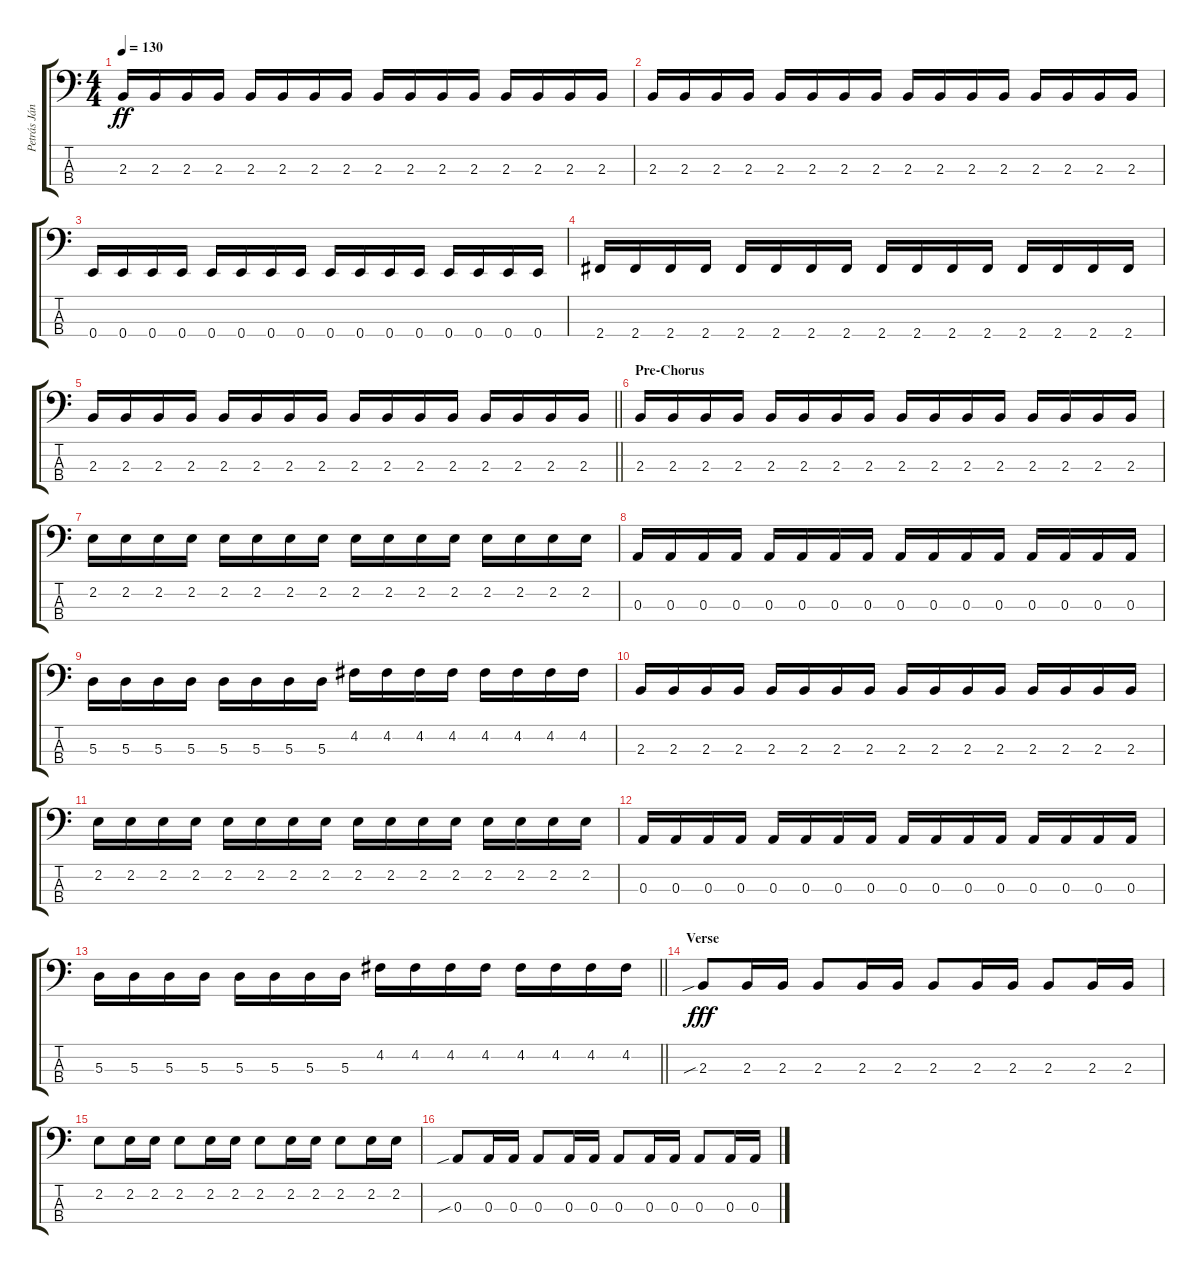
\track ("Petrás János-Bass" "Petrás Ján") {instrument electricbasspick}
\staff {score tabs}
\tuning (G2 D2 A1 E1) {hide}
\ts (4 4)
\tempo 130
\clef f4
\ks c
2.3.16{dy ff} 2.3.16 2.3.16 2.3.16 2.3.16 2.3.16 2.3.16 2.3.16 2.3.16 2.3.16 2.3.16 2.3.16 2.3.16 2.3.16 2.3.16 2.3.16 |
2.3.16 2.3.16 2.3.16 2.3.16 2.3.16 2.3.16 2.3.16 2.3.16 2.3.16 2.3.16 2.3.16 2.3.16 2.3.16 2.3.16 2.3.16 2.3.16 |
0.4.16 0.4.16 0.4.16 0.4.16 0.4.16 0.4.16 0.4.16 0.4.16 0.4.16 0.4.16 0.4.16 0.4.16 0.4.16 0.4.16 0.4.16 0.4.16 |
2.4.16 2.4.16 2.4.16 2.4.16 2.4.16 2.4.16 2.4.16 2.4.16 2.4.16 2.4.16 2.4.16 2.4.16 2.4.16 2.4.16 2.4.16 2.4.16 |
\barLineRight lightlight
2.3.16 2.3.16 2.3.16 2.3.16 2.3.16 2.3.16 2.3.16 2.3.16 2.3.16 2.3.16 2.3.16 2.3.16 2.3.16 2.3.16 2.3.16 2.3.16 |
\section ("" "Pre-Chorus")
2.3.16 2.3.16 2.3.16 2.3.16 2.3.16 2.3.16 2.3.16 2.3.16 2.3.16 2.3.16 2.3.16 2.3.16 2.3.16 2.3.16 2.3.16 2.3.16 |
2.2.16 2.2.16 2.2.16 2.2.16 2.2.16 2.2.16 2.2.16 2.2.16 2.2.16 2.2.16 2.2.16 2.2.16 2.2.16 2.2.16 2.2.16 2.2.16 |
0.3.16 0.3.16 0.3.16 0.3.16 0.3.16 0.3.16 0.3.16 0.3.16 0.3.16 0.3.16 0.3.16 0.3.16 0.3.16 0.3.16 0.3.16 0.3.16 |
5.3.16 5.3.16 5.3.16 5.3.16 5.3.16 5.3.16 5.3.16 5.3.16 4.2.16 4.2.16 4.2.16 4.2.16 4.2.16 4.2.16 4.2.16 4.2.16 |
2.3.16 2.3.16 2.3.16 2.3.16 2.3.16 2.3.16 2.3.16 2.3.16 2.3.16 2.3.16 2.3.16 2.3.16 2.3.16 2.3.16 2.3.16 2.3.16 |
2.2.16 2.2.16 2.2.16 2.2.16 2.2.16 2.2.16 2.2.16 2.2.16 2.2.16 2.2.16 2.2.16 2.2.16 2.2.16 2.2.16 2.2.16 2.2.16 |
0.3.16 0.3.16 0.3.16 0.3.16 0.3.16 0.3.16 0.3.16 0.3.16 0.3.16 0.3.16 0.3.16 0.3.16 0.3.16 0.3.16 0.3.16 0.3.16 |
\barLineRight lightlight
5.3.16 5.3.16 5.3.16 5.3.16 5.3.16 5.3.16 5.3.16 5.3.16 4.2.16 4.2.16 4.2.16 4.2.16 4.2.16 4.2.16 4.2.16 4.2.16 |
\section ("" "Verse ")
2.3{sib}.8{dy fff instrument electricbasspick} 2.3.16 2.3.16 2.3.8 2.3.16 2.3.16 2.3.8 2.3.16 2.3.16 2.3.8 2.3.16 2.3.16 |
2.2.8 2.2.16 2.2.16 2.2.8 2.2.16 2.2.16 2.2.8 2.2.16 2.2.16 2.2.8 2.2.16 2.2.16 |
0.3{sib}.8 0.3.16 0.3.16 0.3.8 0.3.16 0.3.16 0.3.8 0.3.16 0.3.16 0.3.8 0.3.16 0.3.16
